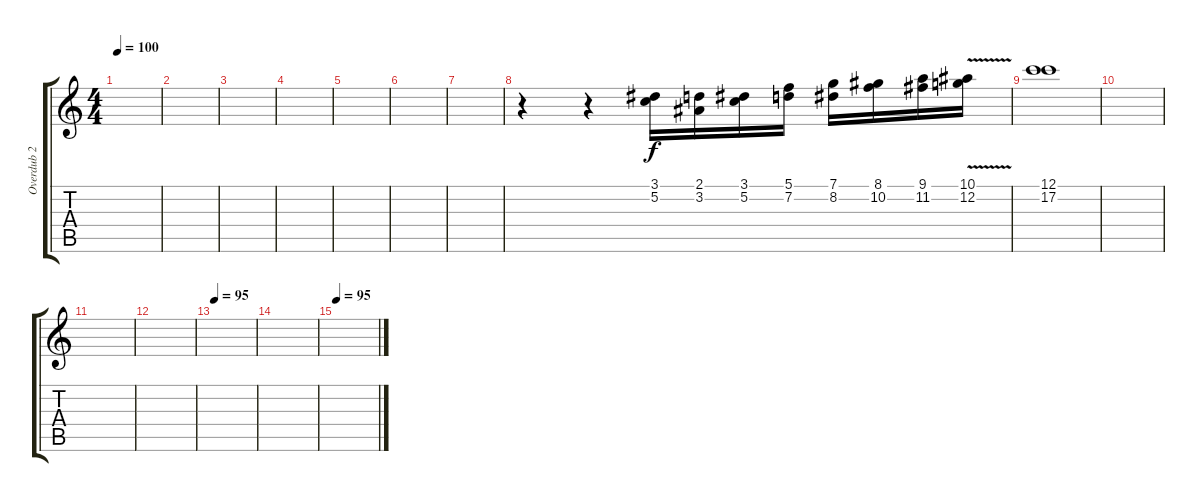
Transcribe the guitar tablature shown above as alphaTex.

\track ("Overdub 2" "Overdub 2") {instrument distortionguitar}
\staff {score tabs}
\tuning (C4 G3 Eb3 Bb2 F2 C2) {hide}
\ts (4 4)
\tempo 100
\clef g2
\ks c
|
|
|
|
|
|
|
r.4 r.4 (3.1 5.2).16 (2.1 3.2).16 (3.1 5.2).16 (5.1 7.2).16 (7.1 8.2).16 (8.1 10.2).16 (9.1 11.2).16 (10.1{v} 12.2).16 |
(12.1 17.2).1 |
|
|
|
\tempo 95
|
|
\tempo 95
